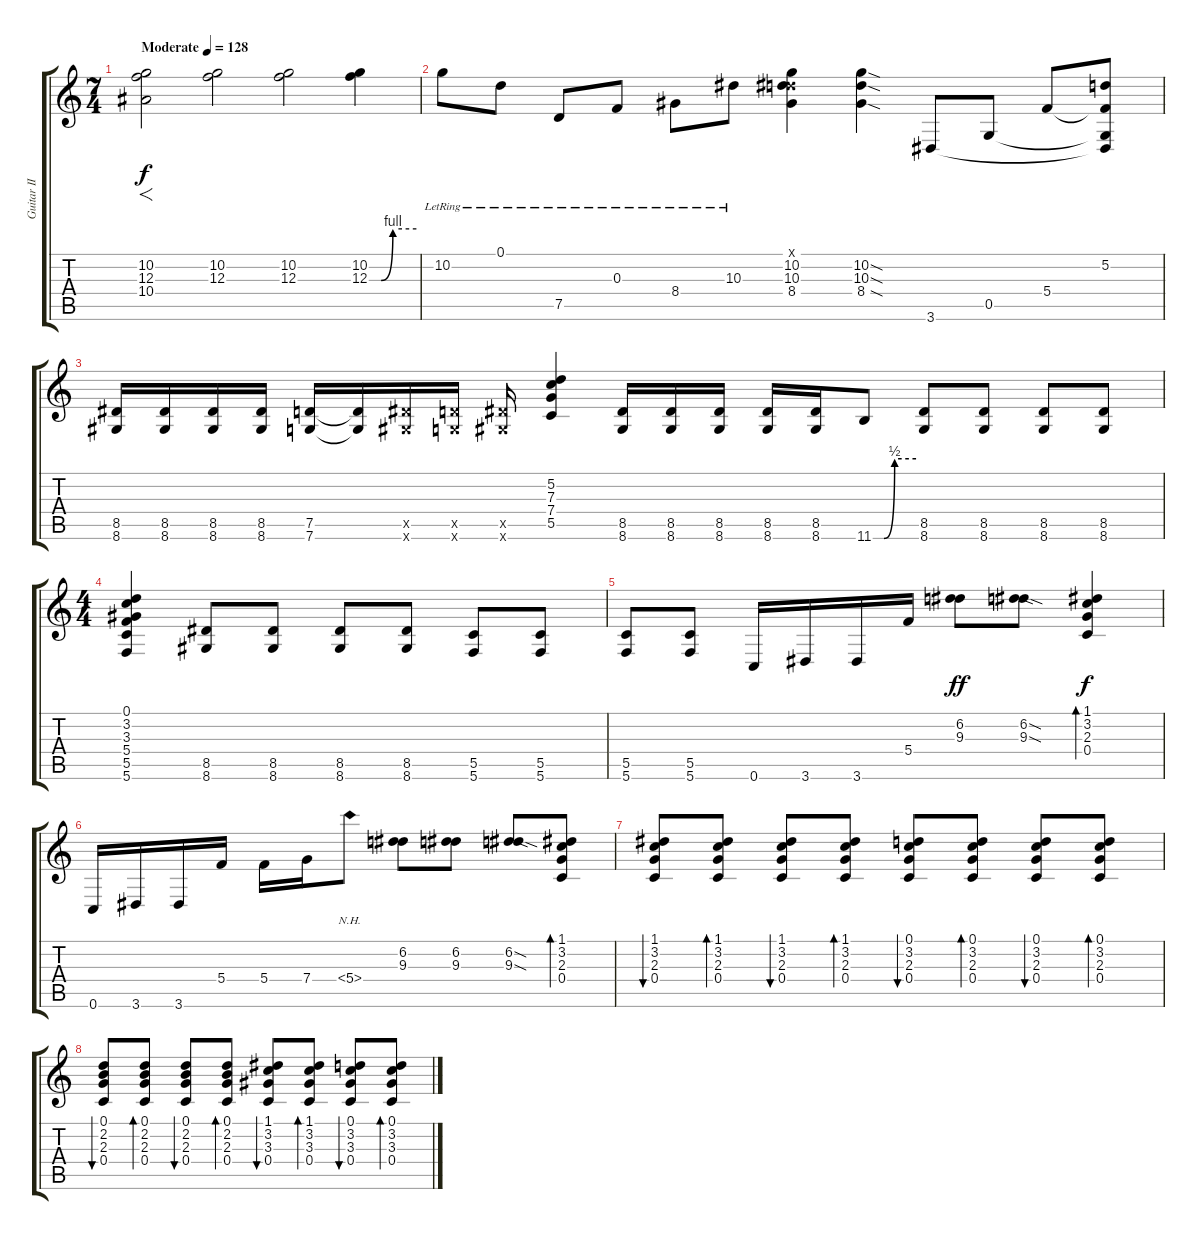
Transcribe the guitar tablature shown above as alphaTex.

\track ("Guitar II" "Guitar II") {instrument distortionguitar}
\staff {score tabs}
\tuning (D4 A3 F3 C3 G2 C2) {hide}
\ts (7 4)
\tempo (128 "Moderate")
\clef g2
\ks c
(10.2 12.3 10.4).2{f dy f instrument distortionguitar} (10.2 12.3).2 (10.2 12.3).2 (10.2 12.3{be (custom 0 0 15 0 30 4 60 4)}).4 |
10.2{lr}.8 0.1{lr}.8 7.5{lr}.8 0.3{lr}.8 8.4{lr}.8 10.3{lr}.8 (0.1{x} 10.2 10.3 8.4).4 (10.2{sod} 10.3{sod} 8.4{sod}).4 3.6.8 0.5.8 5.4.8 (5.2 5.4{t} 0.5{t} 3.6{t}).8 |
(8.5 8.6).16 (8.5 8.6).16 (8.5 8.6).16 (8.5 8.6).16 (7.5 7.6).16 (7.5{t} 7.6{t}).16 (8.5{x} 8.6{x}).16 (7.5{x} 7.6{x}).16 (8.5{x} 8.6{x}).16 (5.2 7.3 7.4 5.5).4 (8.5 8.6).16 (8.5 8.6).16 (8.5 8.6).16 (8.5 8.6).16 (8.5 8.6).16 11.6{be (custom 0 0 15 0 30 2 60 2)}.8 (8.5 8.6).8 (8.5 8.6).8 (8.5 8.6).8 (8.5 8.6).8 |
\ts (4 4)
(0.1 3.2 3.3 5.4 5.5 5.6).4 (8.5 8.6).8 (8.5 8.6).8 (8.5 8.6).8 (8.5 8.6).8 (5.5 5.6).8 (5.5 5.6).8 |
(5.5 5.6).8 (5.5 5.6).8 0.6.16 3.6.16 3.6.16 5.4.16 (6.2 9.3).8{dy ff} (6.2{sod} 9.3{sod}).8 (1.1 3.2 2.3 0.4).4{bd 120 dy f} |
0.6.16 3.6.16 3.6.16 5.4.16 5.4.16 7.4.16 5.4{nh}.8 (6.2 9.3).8 (6.2 9.3).8 (6.2{sod} 9.3{sod}).8 (1.1 3.2 2.3 0.4).8{bd 120} |
(1.1 3.2 2.3 0.4).8{bu 120} (1.1 3.2 2.3 0.4).8{bd 120} (1.1 3.2 2.3 0.4).8{bu 120} (1.1 3.2 2.3 0.4).8{bd 120} (0.1 3.2 2.3 0.4).8{bu 120} (0.1 3.2 2.3 0.4).8{bd 120} (0.1 3.2 2.3 0.4).8{bu 120} (0.1 3.2 2.3 0.4).8{bd 120} |
(0.1 2.2 2.3 0.4).8{bu 120} (0.1 2.2 2.3 0.4).8{bd 120} (0.1 2.2 2.3 0.4).8{bu 120} (0.1 2.2 2.3 0.4).8{bd 120} (1.1 3.2 3.3 0.4).8{bu 120} (1.1 3.2 3.3 0.4).8{bd 120} (0.1 3.2 3.3 0.4).8{bu 120} (0.1 3.2 3.3 0.4).8{bd 120}
